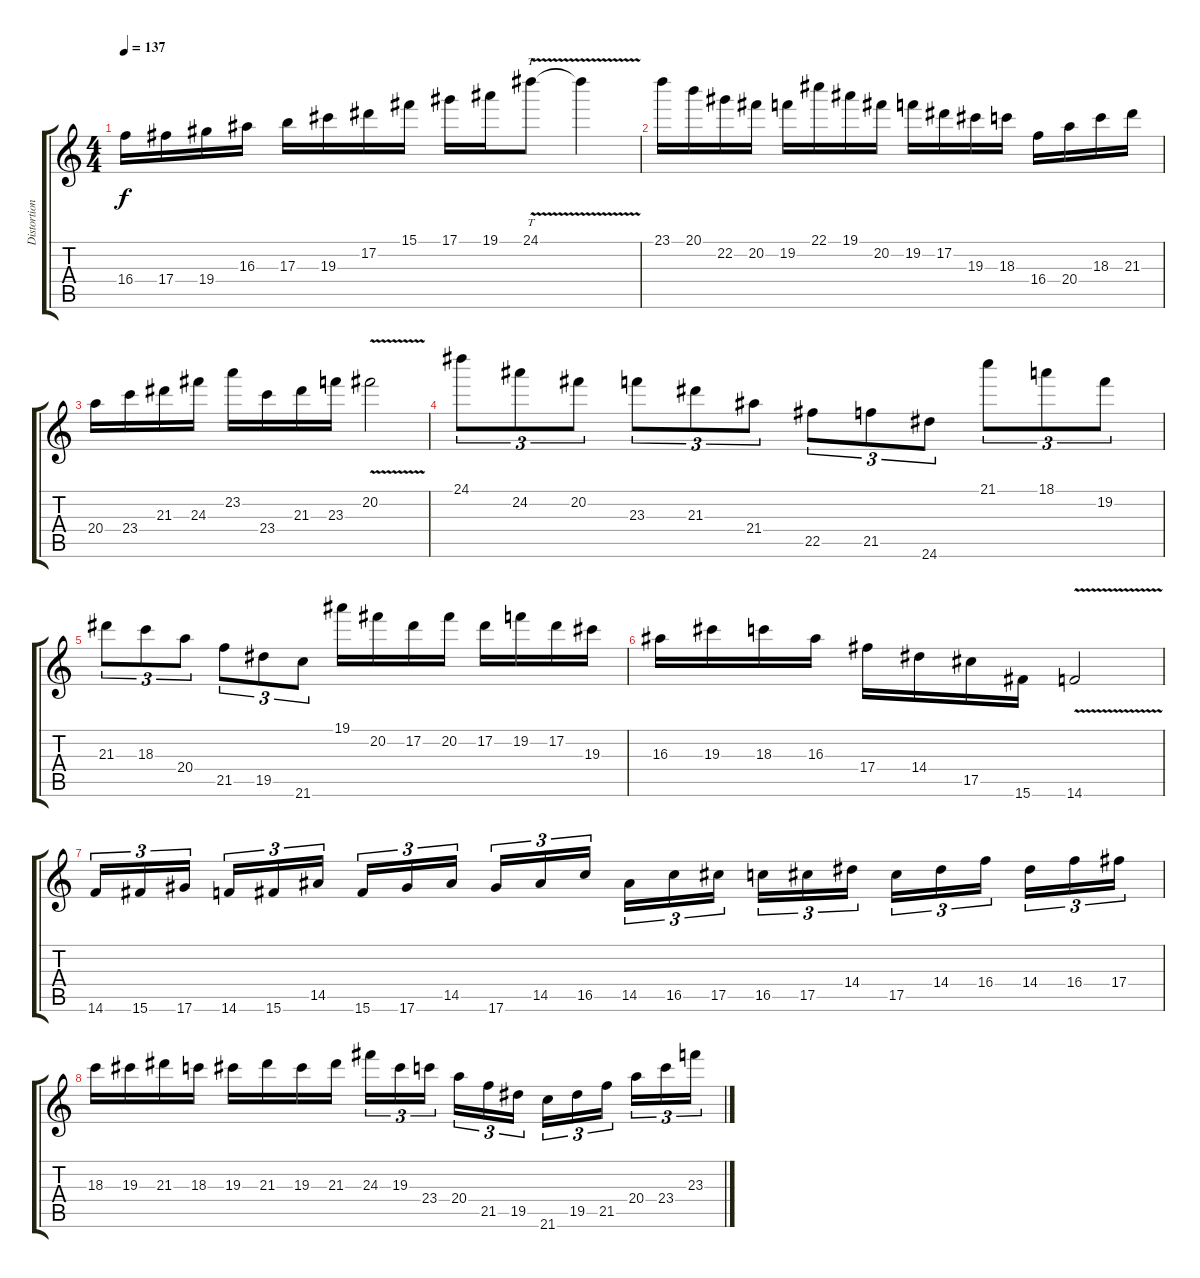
\track ("Distortion Guitar 1" "Distortion") {instrument distortionguitar}
\staff {score tabs}
\tuning (Eb4 Bb3 Gb3 Db3 Ab2 Eb2) {hide}
\ts (4 4)
\tempo 137
\clef g2
\ks c
16.4.16{dy f} 17.4.16 19.4.16 16.3.16 17.3.16 19.3.16 17.2.16 15.1.16 17.1.16 19.1.16 24.1{v}.8{tt} 24.1{t}.4 |
23.1.16 20.1.16 22.2.16 20.2.16 19.2.16 22.1.16 19.1.16 20.2.16 19.2.16 17.2.16 19.3.16 18.3.16 16.4.16 20.4.16 18.3.16 21.3.16 |
20.4.16 23.4.16 21.3.16 24.3.16 23.2.16 23.4.16 21.3.16 23.3.16 20.2{v}.2 |
24.1.8{tu (3 2)} 24.2.8{tu (3 2)} 20.2.8{tu (3 2)} 23.3.8{tu (3 2)} 21.3.8{tu (3 2)} 21.4.8{tu (3 2)} 22.5.8{tu (3 2)} 21.5.8{tu (3 2)} 24.6.8{tu (3 2)} 21.1.8{tu (3 2)} 18.1.8{tu (3 2)} 19.2.8{tu (3 2)} |
21.3.8{tu (3 2)} 18.3.8{tu (3 2)} 20.4.8{tu (3 2)} 21.5.8{tu (3 2)} 19.5.8{tu (3 2)} 21.6.8{tu (3 2)} 19.1.16 20.2.16 17.2.16 20.2.16 17.2.16 19.2.16 17.2.16 19.3.16 |
16.3.16 19.3.16 18.3.16 16.3.16 17.4.16 14.4.16 17.5.16 15.6.16 14.6{v}.2 |
14.6.16{tu (3 2)} 15.6.16{tu (3 2)} 17.6.16{tu (3 2) beam splitsecondary} 14.6.16{tu (3 2)} 15.6.16{tu (3 2)} 14.5.16{tu (3 2)} 15.6.16{tu (3 2)} 17.6.16{tu (3 2)} 14.5.16{tu (3 2) beam splitsecondary} 17.6.16{tu (3 2)} 14.5.16{tu (3 2)} 16.5.16{tu (3 2)} 14.5.16{tu (3 2)} 16.5.16{tu (3 2)} 17.5.16{tu (3 2) beam splitsecondary} 16.5.16{tu (3 2)} 17.5.16{tu (3 2)} 14.4.16{tu (3 2)} 17.5.16{tu (3 2)} 14.4.16{tu (3 2)} 16.4.16{tu (3 2) beam splitsecondary} 14.4.16{tu (3 2)} 16.4.16{tu (3 2)} 17.4.16{tu (3 2)} |
18.3.16 19.3.16 21.3.16 18.3.16 19.3.16 21.3.16 19.3.16 21.3.16 24.3.16{tu (3 2)} 19.3.16{tu (3 2)} 23.4.16{tu (3 2) beam splitsecondary} 20.4.16{tu (3 2)} 21.5.16{tu (3 2)} 19.5.16{tu (3 2)} 21.6.16{tu (3 2)} 19.5.16{tu (3 2)} 21.5.16{tu (3 2) beam splitsecondary} 20.4.16{tu (3 2)} 23.4.16{tu (3 2)} 23.3.16{tu (3 2)}
